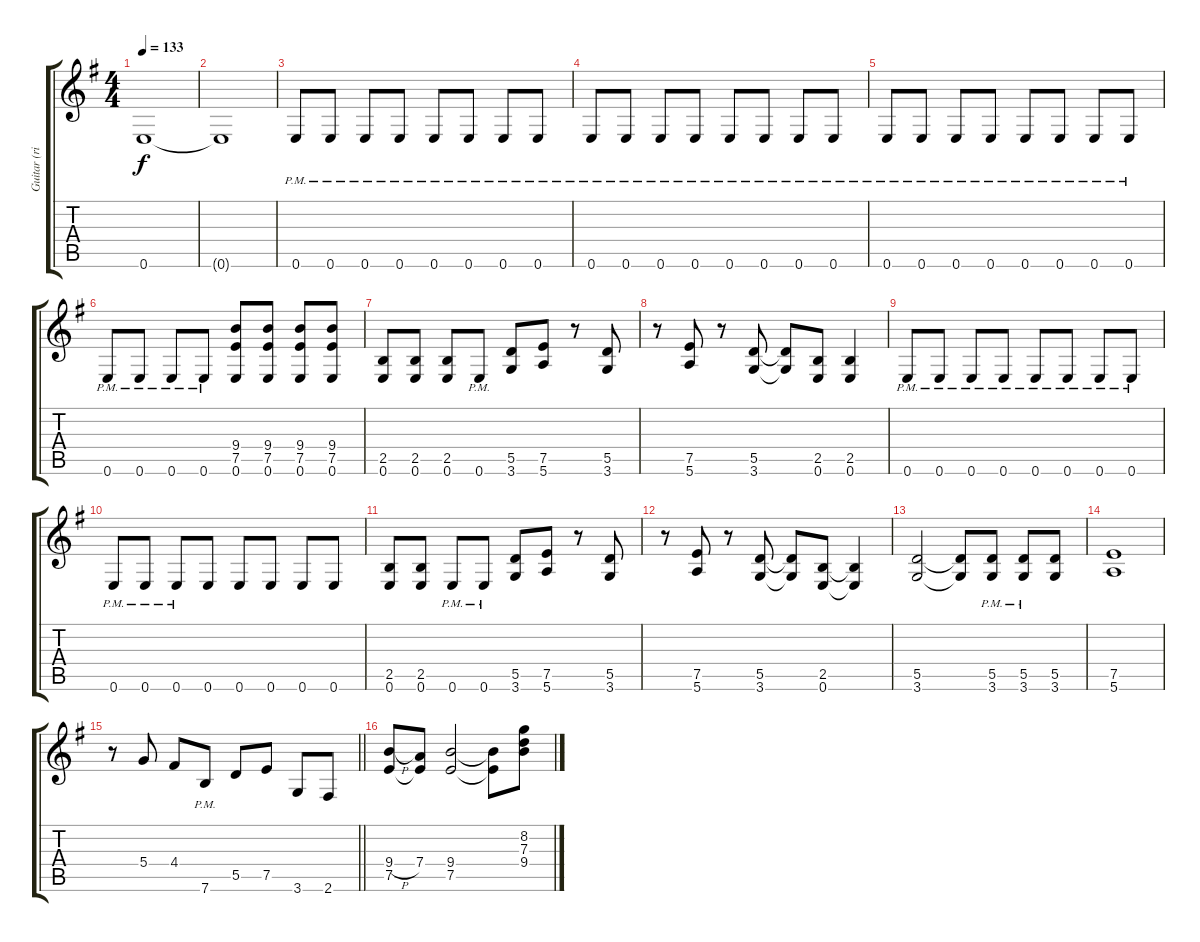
\track ("Guitar (right - Glenn Tipton)" "Guitar (ri") {instrument distortionguitar}
\staff {score tabs}
\tuning (E4 B3 G3 D3 A2 E2) {hide}
\ts (4 4)
\tempo 133
\clef g2
\ks g
0.6.1{dy f} |
0.6{t}.1 |
0.6{pm}.8 0.6{pm}.8 0.6{pm}.8 0.6{pm}.8 0.6{pm}.8 0.6{pm}.8 0.6{pm}.8 0.6{pm}.8 |
0.6{pm}.8 0.6{pm}.8 0.6{pm}.8 0.6{pm}.8 0.6{pm}.8 0.6{pm}.8 0.6{pm}.8 0.6{pm}.8 |
0.6{pm}.8 0.6{pm}.8 0.6{pm}.8 0.6{pm}.8 0.6{pm}.8 0.6{pm}.8 0.6{pm}.8 0.6{pm}.8 |
0.6{pm}.8 0.6{pm}.8 0.6{pm}.8 0.6{pm}.8 (9.4 7.5 0.6).8 (9.4 7.5 0.6).8 (9.4 7.5 0.6).8 (9.4 7.5 0.6).8 |
(2.5 0.6).8 (2.5 0.6).8 (2.5 0.6).8 0.6{pm}.8 (5.5 3.6).8 (7.5 5.6).8 r.8 (5.5 3.6).8 |
r.8 (7.5 5.6).8 r.8 (5.5 3.6).8 (5.5{t} 3.6{t}).8 (2.5 0.6).8 (2.5 0.6).4 |
0.6{pm}.8 0.6{pm}.8 0.6{pm}.8 0.6{pm}.8 0.6{pm}.8 0.6{pm}.8 0.6{pm}.8 0.6{pm}.8 |
0.6{pm}.8 0.6{pm}.8 0.6{pm}.8 0.6.8 0.6.8 0.6.8 0.6.8 0.6.8 |
(2.5 0.6).8 (2.5 0.6).8 0.6{pm}.8 0.6{pm}.8 (5.5 3.6).8 (7.5 5.6).8 r.8 (5.5 3.6).8 |
r.8 (7.5 5.6).8 r.8 (5.5 3.6).8 (5.5{t} 3.6{t}).8 (2.5 0.6).8 (2.5{t} 0.6{t}).4 |
(5.5 3.6).2 (5.5{t} 3.6{t}).8 (5.5{pm} 3.6{pm}).8 (5.5{pm} 3.6{pm}).8 (5.5 3.6).8 |
(7.5 5.6).1 |
\barLineRight lightlight
r.8 5.4.8 4.4.8 7.6{pm}.8 5.5.8 7.5.8 3.6.8 2.6.8 |
(9.4{h} 7.5).8 (7.4 7.5{t}).8 (9.4 7.5).2 (9.4{t} 7.5{t}).8 (8.2 7.3 9.4).8
